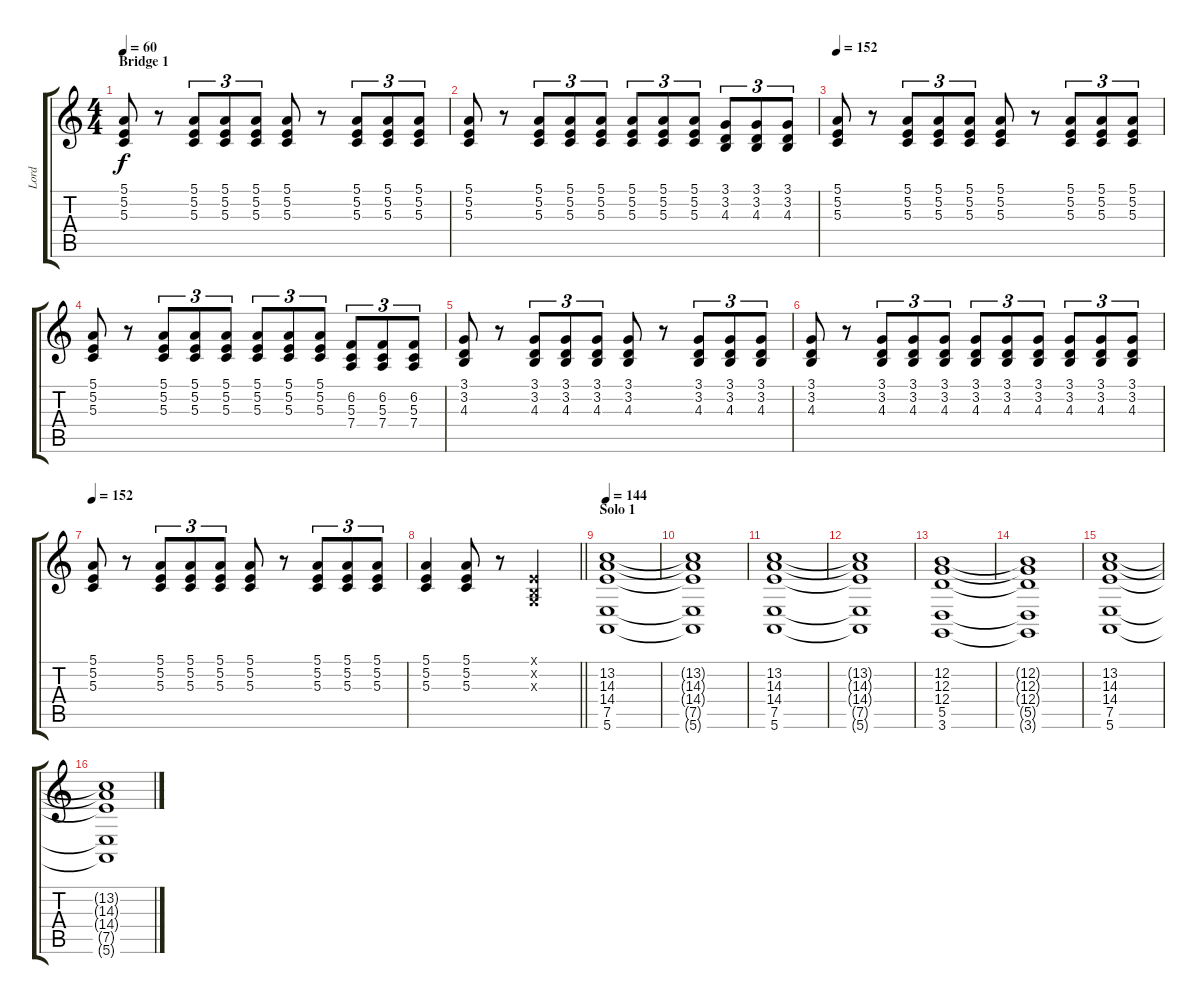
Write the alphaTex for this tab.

\track ("Lord" "Lord") {instrument marimba}
\staff {score tabs}
\tuning (E4 B3 G3 D3 A2 E2) {hide}
\ts (4 4)
\section ("" "Bridge 1")
\tempo 60
\tempo 152
\tempo 60
\clef g2
\ks c
(5.1 5.2 5.3).8{dy f instrument marimba} r.8 (5.1 5.2 5.3).8{tu (3 2)} (5.1 5.2 5.3).8{tu (3 2)} (5.1 5.2 5.3).8{tu (3 2)} (5.1 5.2 5.3).8 r.8 (5.1 5.2 5.3).8{tu (3 2)} (5.1 5.2 5.3).8{tu (3 2)} (5.1 5.2 5.3).8{tu (3 2)} |
(5.1 5.2 5.3).8 r.8 (5.1 5.2 5.3).8{tu (3 2)} (5.1 5.2 5.3).8{tu (3 2)} (5.1 5.2 5.3).8{tu (3 2)} (5.1 5.2 5.3).8{tu (3 2)} (5.1 5.2 5.3).8{tu (3 2)} (5.1 5.2 5.3).8{tu (3 2)} (3.1 3.2 4.3).8{tu (3 2)} (3.1 3.2 4.3).8{tu (3 2)} (3.1 3.2 4.3).8{tu (3 2)} |
\tempo 152
(5.1 5.2 5.3).8 r.8 (5.1 5.2 5.3).8{tu (3 2)} (5.1 5.2 5.3).8{tu (3 2)} (5.1 5.2 5.3).8{tu (3 2)} (5.1 5.2 5.3).8 r.8 (5.1 5.2 5.3).8{tu (3 2)} (5.1 5.2 5.3).8{tu (3 2)} (5.1 5.2 5.3).8{tu (3 2)} |
(5.1 5.2 5.3).8 r.8 (5.1 5.2 5.3).8{tu (3 2)} (5.1 5.2 5.3).8{tu (3 2)} (5.1 5.2 5.3).8{tu (3 2)} (5.1 5.2 5.3).8{tu (3 2)} (5.1 5.2 5.3).8{tu (3 2)} (5.1 5.2 5.3).8{tu (3 2)} (6.2 5.3 7.4).8{tu (3 2)} (6.2 5.3 7.4).8{tu (3 2)} (6.2 5.3 7.4).8{tu (3 2)} |
(3.1 3.2 4.3).8 r.8 (3.1 3.2 4.3).8{tu (3 2)} (3.1 3.2 4.3).8{tu (3 2)} (3.1 3.2 4.3).8{tu (3 2)} (3.1 3.2 4.3).8 r.8 (3.1 3.2 4.3).8{tu (3 2)} (3.1 3.2 4.3).8{tu (3 2)} (3.1 3.2 4.3).8{tu (3 2)} |
(3.1 3.2 4.3).8 r.8 (3.1 3.2 4.3).8{tu (3 2)} (3.1 3.2 4.3).8{tu (3 2)} (3.1 3.2 4.3).8{tu (3 2)} (3.1 3.2 4.3).8{tu (3 2)} (3.1 3.2 4.3).8{tu (3 2)} (3.1 3.2 4.3).8{tu (3 2)} (3.1 3.2 4.3).8{tu (3 2)} (3.1 3.2 4.3).8{tu (3 2)} (3.1 3.2 4.3).8{tu (3 2)} |
\tempo 152
(5.1 5.2 5.3).8 r.8 (5.1 5.2 5.3).8{tu (3 2)} (5.1 5.2 5.3).8{tu (3 2)} (5.1 5.2 5.3).8{tu (3 2)} (5.1 5.2 5.3).8 r.8 (5.1 5.2 5.3).8{tu (3 2)} (5.1 5.2 5.3).8{tu (3 2)} (5.1 5.2 5.3).8{tu (3 2)} |
\barLineRight lightlight
(5.1 5.2 5.3).4 (5.1 5.2 5.3).8 r.8 (0.1{x} 0.2{x} 0.3{x}).2 |
\section ("" "Solo 1")
\tempo 144
(13.2 14.3 14.4 7.5 5.6).1 |
(13.2{t} 14.3{t} 14.4{t} 7.5{t} 5.6{t}).1 |
(13.2 14.3 14.4 7.5 5.6).1 |
(13.2{t} 14.3{t} 14.4{t} 7.5{t} 5.6{t}).1 |
(12.2 12.3 12.4 5.5 3.6).1 |
(12.2{t} 12.3{t} 12.4{t} 5.5{t} 3.6{t}).1 |
(13.2 14.3 14.4 7.5 5.6).1 |
(13.2{t} 14.3{t} 14.4{t} 7.5{t} 5.6{t}).1
